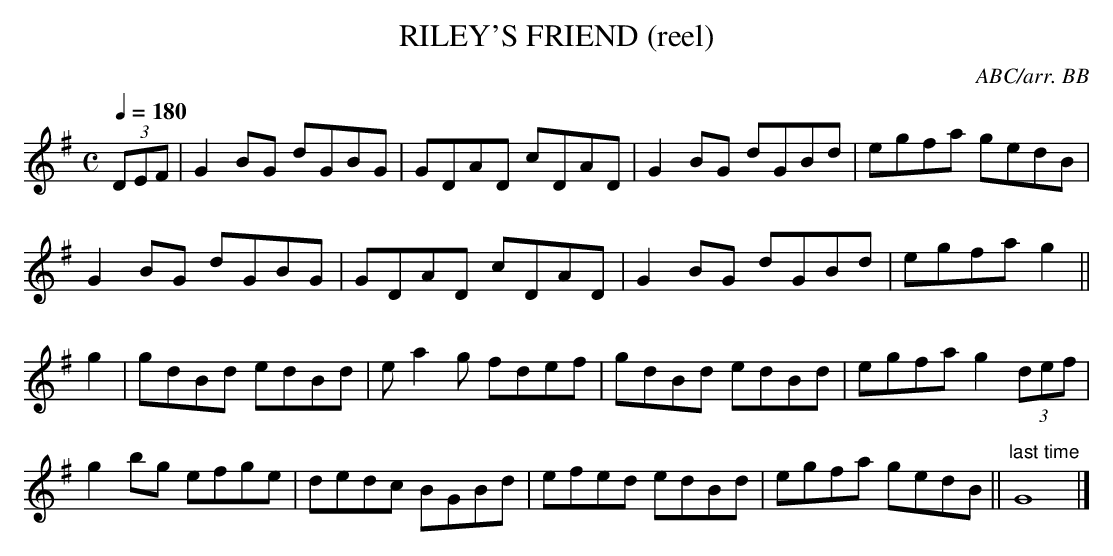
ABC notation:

X:1
T:RILEY'S FRIEND (reel)
C:ABC/arr. BB
Y:"reel"; A-B-A
Q:1/4=180
"Four Hand Reel") with a little syncopation in m.10!
M:C
L:1/8
K:G
(3DEF|G2BG dGBG|GDAD cDAD|G2BG dGBd|egfa gedB|
G2BG dGBG|GDAD cDAD|G2BG dGBd|egfa g2||
g2|gdBd edBd|ea2g fdef|gdBd edBd|egfa g2 (3def |
g2bg efge|dedc BGBd|efed edBd |egfa gedB||\
"last time"G8|]
